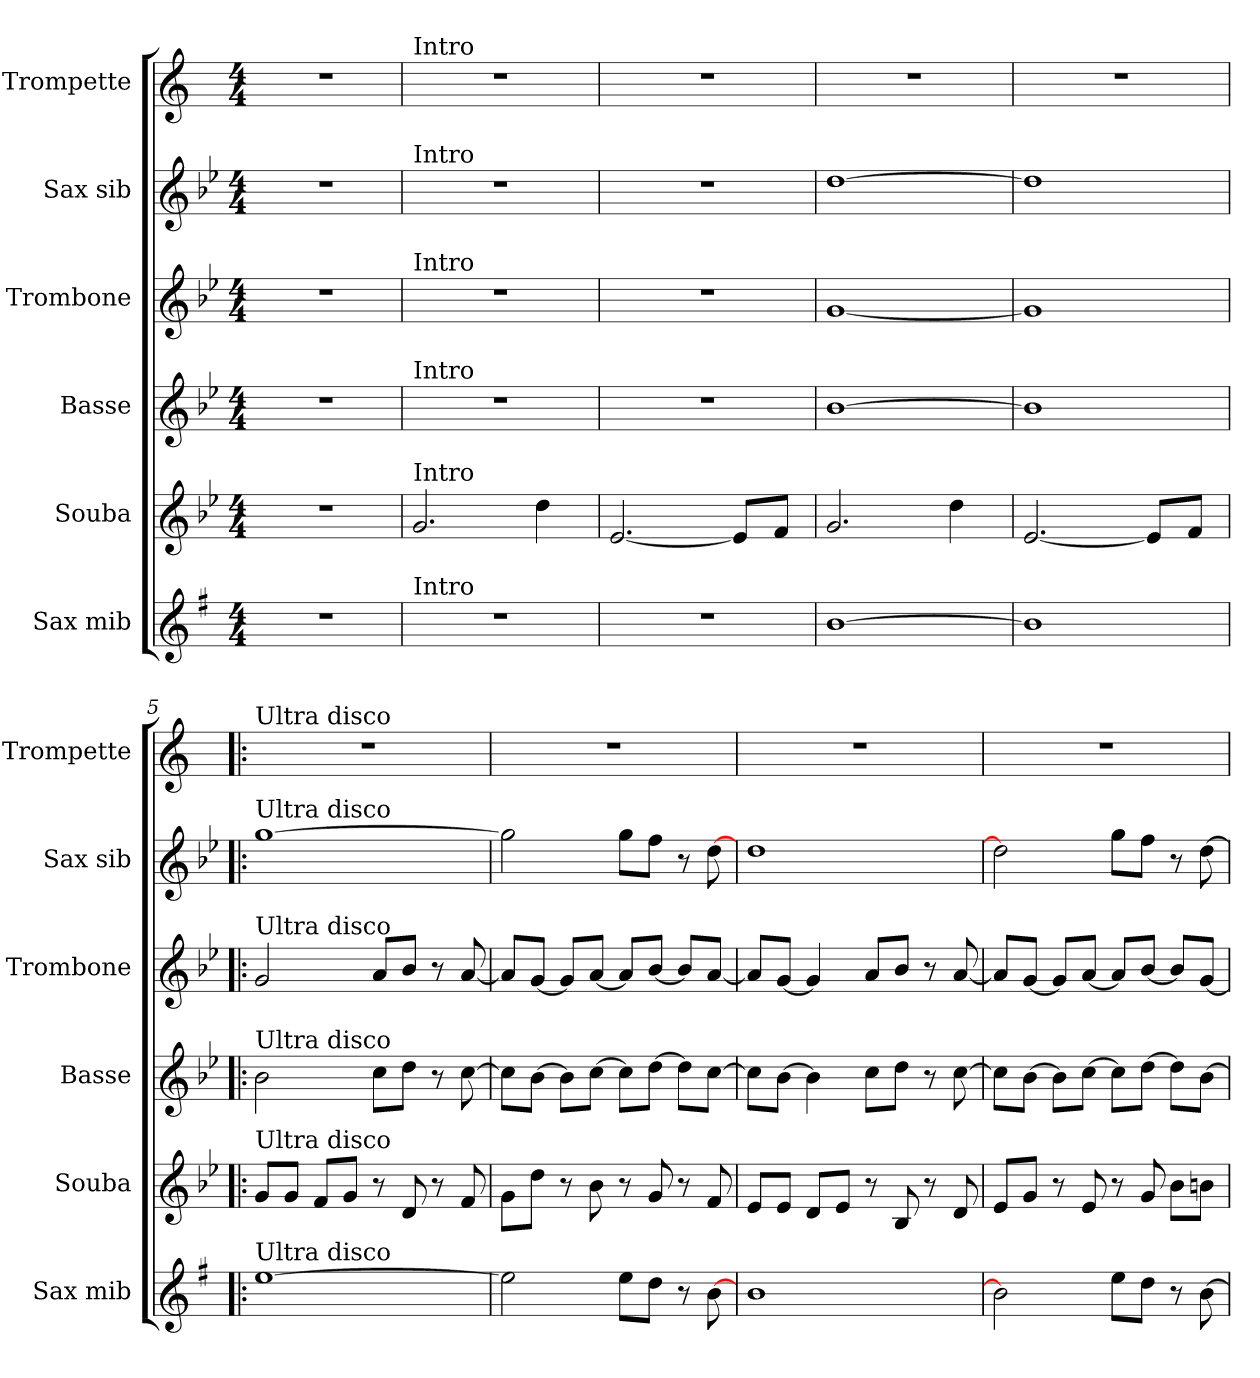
**kern	**kern	**kern	**kern	**kern	**kern
*part6	*part5	*part4	*part3	*part2	*part1
*staff6	*staff5	*staff4	*staff3	*staff2	*staff1
*I"Sax mib	*I"Souba	*I"Basse	*I"Trombone	*I"Sax sib	*I"Trompette
*I'Sax mib	*I'Souba	*I'Basse	*I'Trombone	*I'Sax sib	*I'Trompette
*clefG2	*clefG2	*clefG2	*clefG2	*clefG2	*clefG2
*ITrd5c9	*ITrd15c26	*ITrd8c14	*ITrd8c14	*ITrd8c14	*ITrd1c2
*k[b-e-]	*k[b-e-]	*k[b-e-]	*k[b-e-]	*k[b-e-]	*k[b-e-]
*M4/4	*M4/4	*M4/4	*M4/4	*M4/4	*M4/4
=	=	=	=	=	=
1r	1r	1r	1r	1r	1r
=1	=1	=1	=1	=1	=1
!	!	!	!	!	!LO:TX:t=Intro
!	!	!	!	!LO:TX:t=Intro	!
!	!	!	!LO:TX:t=Intro	!	!
!	!	!LO:TX:t=Intro	!	!	!
!	!LO:TX:t=Intro	!	!	!	!
!LO:TX:t=Intro	!	!	!	!	!
1r	2.GG	1r	1r	1r	1r
.	4D	.	.	.	.
=2	=2	=2	=2	=2	=2
1r	[2.EE-	1r	1r	1r	1r
.	8EE-L]	.	.	.	.
.	8FFJ	.	.	.	.
=3	=3	=3	=3	=3	=3
[1d	2.GG	[1B-	[1G	[1d	1r
.	4D	.	.	.	.
=4	=4	=4	=4	=4	=4
1d]	[2.EE-	1B-]	1G]	1d]	1r
.	8EE-L]	.	.	.	.
.	8FFJ	.	.	.	.
=5!|:	=5!|:	=5!|:	=5!|:	=5!|:	=5!|:
!	!	!	!	!	!LO:TX:t=Ultra disco
!	!	!	!	!LO:TX:t=Ultra disco	!
!	!	!	!LO:TX:t=Ultra disco	!	!
!	!	!LO:TX:t=Ultra disco	!	!	!
!	!LO:TX:t=Ultra disco	!	!	!	!
!LO:TX:t=Ultra disco	!	!	!	!	!
[1g	8GGL	2B-	2G	[1g	1r
.	8GGJ	.	.	.	.
.	8FFL	.	.	.	.
.	8GGJ	.	.	.	.
.	8r	8cL	8AL	.	.
.	8DD	8dJ	8B-J	.	.
.	8r	8r	8r	.	.
.	8FF	[8c	[8A	.	.
=6	=6	=6	=6	=6	=6
2g]	8GGL	8cL]	8AL]	2g]	1r
.	8DJ	[8B-J	[8GJ	.	.
.	8r	8B-L]	8GL]	.	.
.	8BB-	[8cJ	[8AJ	.	.
8gL	8r	8cL]	8AL]	8gL	.
8fJ	8GG	[8dJ	[8B-J	8fJ	.
8r	8r	8dL]	8B-L]	8r	.
[8d	8FF	[8cJ	[8AJ	[8d	.
=7	=7	=7	=7	=7	=7
1d	8EE-L	8cL]	8AL]	1d	1r
.	8EE-J	[8B-J	[8GJ	.	.
.	8DDL	4B-]	4G]	.	.
.	8EE-J	.	.	.	.
.	8r	8cL	8AL	.	.
.	8BBB-	8dJ	8B-J	.	.
.	8r	8r	8r	.	.
.	8DD	[8c	[8A	.	.
=8	=8	=8	=8	=8	=8
2d]	8EE-L	8cL]	8AL]	2d]	1r
.	8GGJ	[8B-J	[8GJ	.	.
.	8r	8B-L]	8GL]	.	.
.	8EE-	[8cJ	[8AJ	.	.
8gL	8r	8cL]	8AL]	8gL	.
8fJ	8GG	[8dJ	[8B-J	8fJ	.
8r	8BB-L	8dL]	8B-L]	8r	.
[8d	8BBnJ	[8B-J	[8GJ	[8d	.
=	=	=	=	=	=
*-	*-	*-	*-	*-	*-
